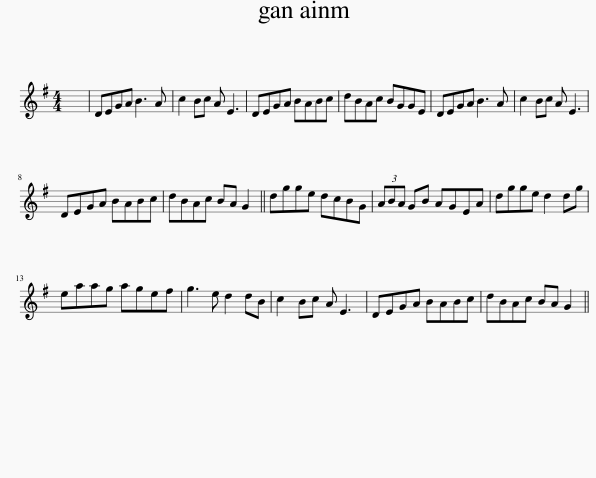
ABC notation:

X:1
L:1/8
M:4/4
I:linebreak $
K:G
V:1 treble
V:1
 x8 | DEGA B3 A | c2 Bc A E3 | DEGA BABc | dBAc BGGE | %5
 DEGA B3 A | c2 Bc A E3 |$ DEGA BABc | dBAc BA G2 || dgge dcBG | %10
 (3ABA GB AGEA | dgge d2 dg |$ eaag agef | g3 e d2 dB | c2 Bc A E3 | %15
 DEGA BABc | dBAc BA G2 || %17
